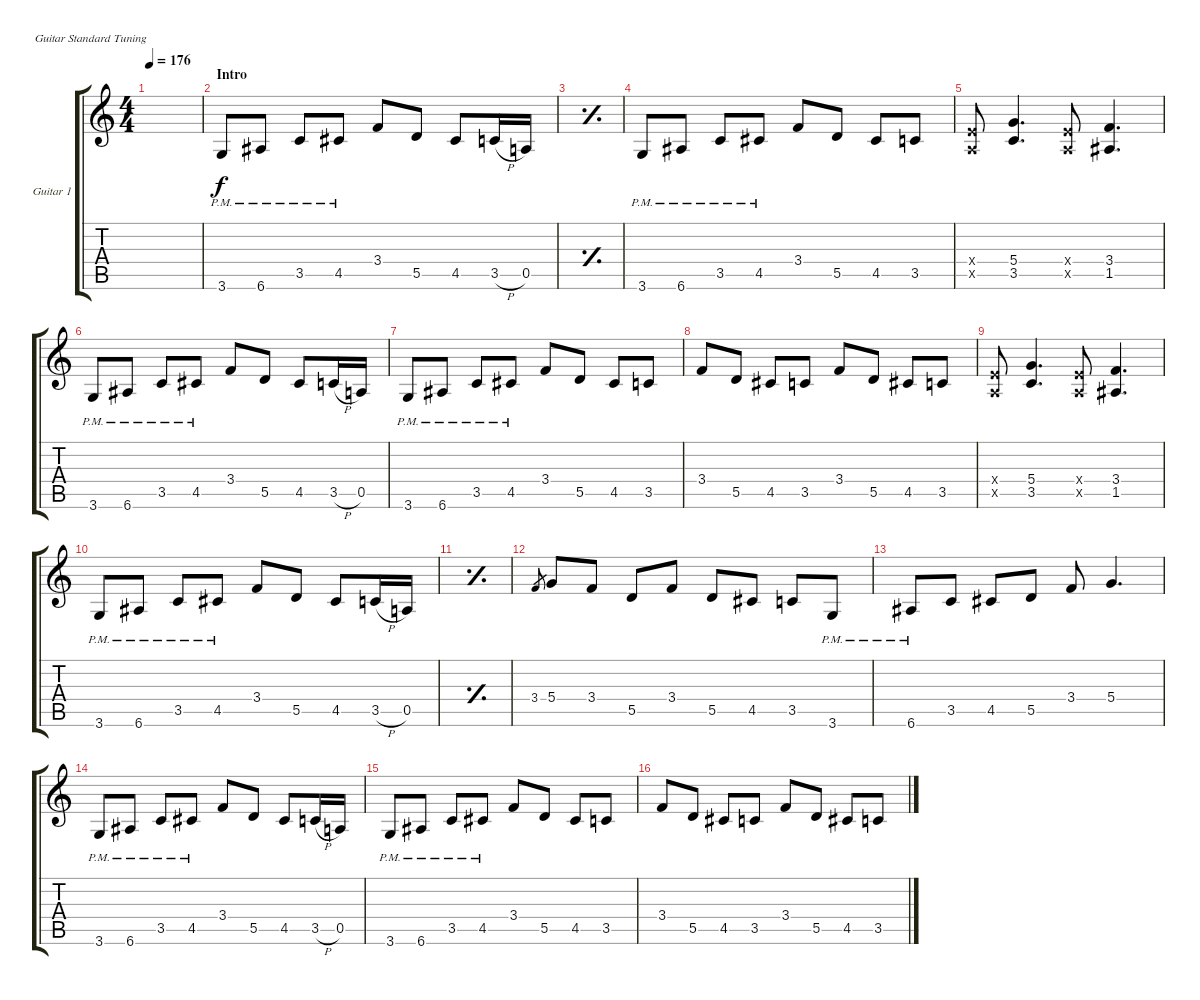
\bracketExtendMode groupsimilarinstruments
\firstSystemTrackNameOrientation horizontal
\otherSystemsTrackNameOrientation horizontal
\track ("Guitar 1" "Guitar 1") {instrument distortionguitar}
\staff {score tabs}
\tuning (E4 B3 G3 D3 A2 E2)
\ts (4 4)
\beaming (8 2 2 2 2)
\tempo 176
\clef g2
\ks c
|
\section ("" "Intro")
3.6{pm}.8 6.6{pm}.8 3.5{pm}.8 4.5{pm}.8 3.4.8 5.5.8 4.5.8 3.5{h}.16 0.5.16 |
\simile simple
|
\simile none
3.6{pm}.8 6.6{pm}.8 3.5{pm}.8 4.5{pm}.8 3.4.8 5.5.8 4.5.8 3.5.8 |
(0.5{x} 2.4{x}).8 (5.4 3.5).4{d} (0.5{x} 2.4{x}).8 (3.4 1.5).4{d} |
3.6{pm}.8 6.6{pm}.8 3.5{pm}.8 4.5{pm}.8 3.4.8 5.5.8 4.5.8 3.5{h}.16 0.5.16 |
3.6{pm}.8 6.6{pm}.8 3.5{pm}.8 4.5{pm}.8 3.4.8 5.5.8 4.5.8 3.5.8 |
3.4.8 5.5.8 4.5.8 3.5.8 3.4.8 5.5.8 4.5.8 3.5.8 |
(0.5{x} 2.4{x}).8 (5.4 3.5).4{d} (0.5{x} 2.4{x}).8 (3.4 1.5).4{d} |
3.6{pm}.8 6.6{pm}.8 3.5{pm}.8 4.5{pm}.8 3.4.8 5.5.8 4.5.8 3.5{h}.16 0.5.16 |
\simile simple
|
\simile none
3.4.8{gr} 5.4.8 3.4.8 5.5.8 3.4.8 5.5.8 4.5.8 3.5.8 3.6{pm}.8 |
6.6{pm}.8 3.5.8 4.5.8 5.5.8 3.4.8 5.4.4{d} |
3.6{pm}.8 6.6{pm}.8 3.5{pm}.8 4.5{pm}.8 3.4.8 5.5.8 4.5.8 3.5{h}.16 0.5.16 |
3.6{pm}.8 6.6{pm}.8 3.5{pm}.8 4.5{pm}.8 3.4.8 5.5.8 4.5.8 3.5.8 |
3.4.8 5.5.8 4.5.8 3.5.8 3.4.8 5.5.8 4.5.8 3.5.8
